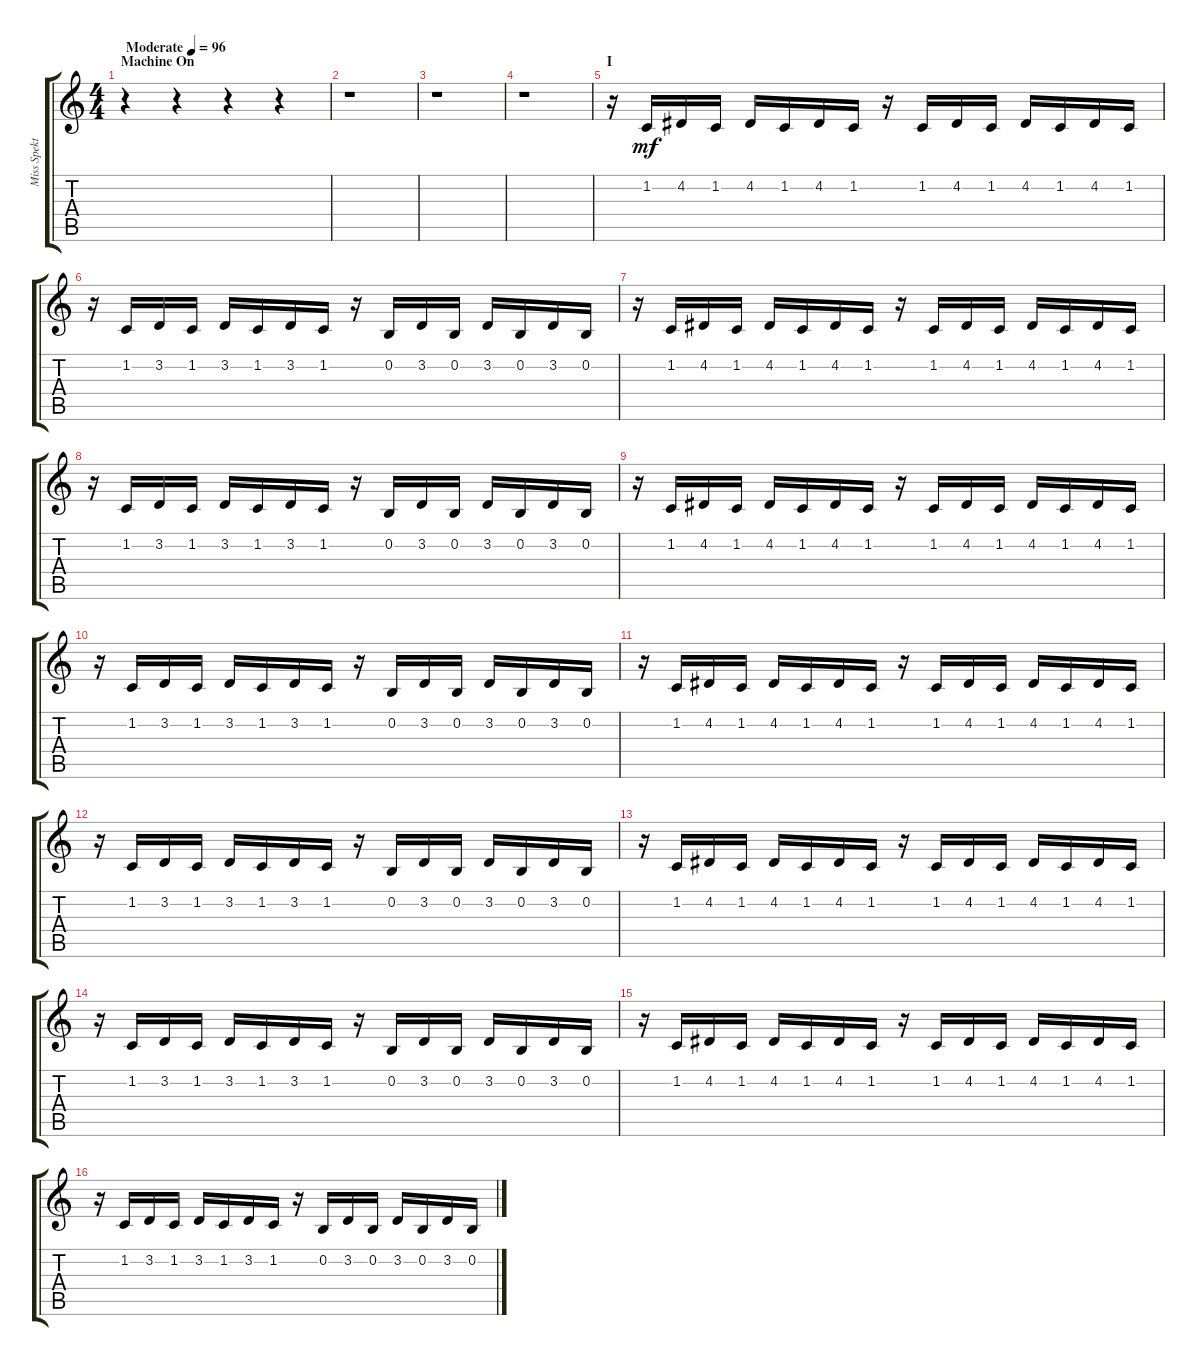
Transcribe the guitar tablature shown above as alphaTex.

\track ("Miss Spektor's Right" "Miss Spekt") {instrument acousticgrandpiano}
\staff {score tabs}
\tuning (E4 B3 G3 D3 A2 E2) {hide}
\ts (4 4)
\section ("" "Machine On")
\tempo (96 "Moderate")
\clef g2
\ks c
r.4{dy mf instrument acousticgrandpiano} r.4 r.4 r.4 |
r.1 |
r.1 |
r.1 |
\section ("" "I")
r.16 1.2.16 4.2.16 1.2.16 4.2.16 1.2.16 4.2.16 1.2.16 r.16 1.2.16 4.2.16 1.2.16 4.2.16 1.2.16 4.2.16 1.2.16 |
r.16 1.2.16 3.2.16 1.2.16 3.2.16 1.2.16 3.2.16 1.2.16 r.16 0.2.16 3.2.16 0.2.16 3.2.16 0.2.16 3.2.16 0.2.16 |
r.16 1.2.16 4.2.16 1.2.16 4.2.16 1.2.16 4.2.16 1.2.16 r.16 1.2.16 4.2.16 1.2.16 4.2.16 1.2.16 4.2.16 1.2.16 |
r.16 1.2.16 3.2.16 1.2.16 3.2.16 1.2.16 3.2.16 1.2.16 r.16 0.2.16 3.2.16 0.2.16 3.2.16 0.2.16 3.2.16 0.2.16 |
r.16 1.2.16 4.2.16 1.2.16 4.2.16 1.2.16 4.2.16 1.2.16 r.16 1.2.16 4.2.16 1.2.16 4.2.16 1.2.16 4.2.16 1.2.16 |
r.16 1.2.16 3.2.16 1.2.16 3.2.16 1.2.16 3.2.16 1.2.16 r.16 0.2.16 3.2.16 0.2.16 3.2.16 0.2.16 3.2.16 0.2.16 |
r.16 1.2.16 4.2.16 1.2.16 4.2.16 1.2.16 4.2.16 1.2.16 r.16 1.2.16 4.2.16 1.2.16 4.2.16 1.2.16 4.2.16 1.2.16 |
r.16 1.2.16 3.2.16 1.2.16 3.2.16 1.2.16 3.2.16 1.2.16 r.16 0.2.16 3.2.16 0.2.16 3.2.16 0.2.16 3.2.16 0.2.16 |
r.16 1.2.16 4.2.16 1.2.16 4.2.16 1.2.16 4.2.16 1.2.16 r.16 1.2.16 4.2.16 1.2.16 4.2.16 1.2.16 4.2.16 1.2.16 |
r.16 1.2.16 3.2.16 1.2.16 3.2.16 1.2.16 3.2.16 1.2.16 r.16 0.2.16 3.2.16 0.2.16 3.2.16 0.2.16 3.2.16 0.2.16 |
r.16 1.2.16 4.2.16 1.2.16 4.2.16 1.2.16 4.2.16 1.2.16 r.16 1.2.16 4.2.16 1.2.16 4.2.16 1.2.16 4.2.16 1.2.16 |
r.16 1.2.16 3.2.16 1.2.16 3.2.16 1.2.16 3.2.16 1.2.16 r.16 0.2.16 3.2.16 0.2.16 3.2.16 0.2.16 3.2.16 0.2.16
